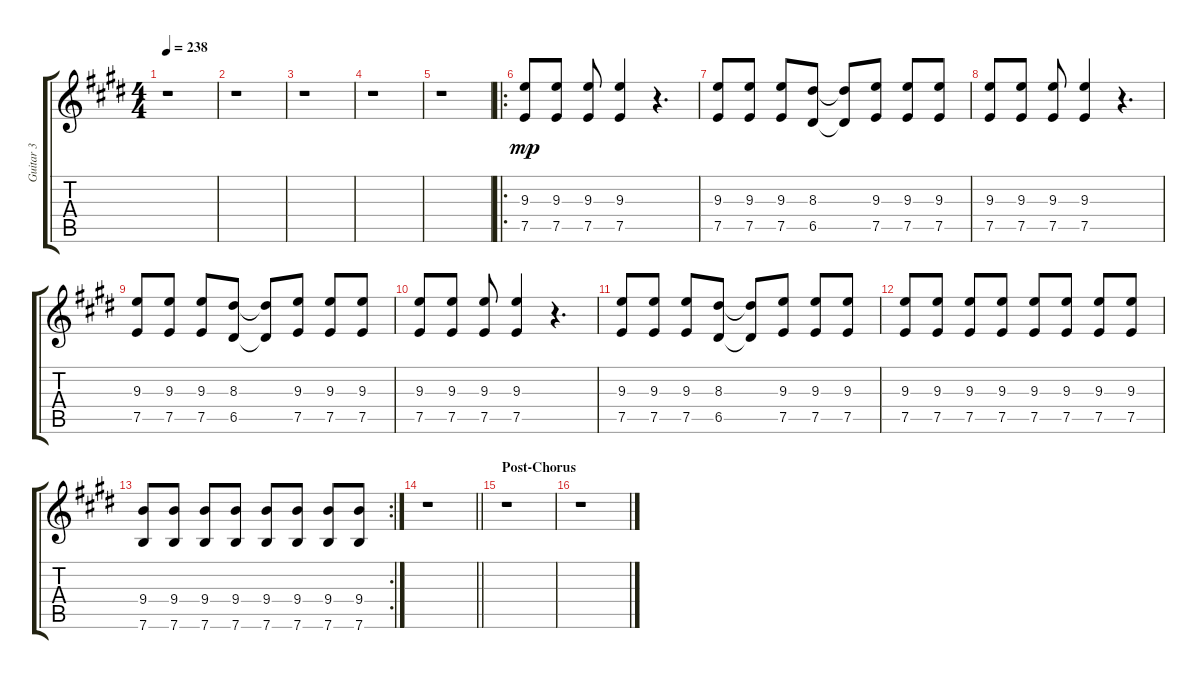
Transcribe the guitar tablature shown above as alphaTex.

\track ("Guitar 3" "Guitar 3") {instrument distortionguitar}
\staff {score tabs}
\tuning (E4 B3 G3 D3 A2 E2) {hide}
\ts (4 4)
\tempo 238
\clef g2
\ks c#minor
r.1{dy mp} |
\ks e
r.1 |
\ks c#minor
r.1 |
r.1 |
r.1 |
\ro
\ks e
(9.3 7.5).8 (9.3 7.5).8 (9.3 7.5).8 (9.3 7.5).4 r.4{d} |
\ks c#minor
(9.3 7.5).8 (9.3 7.5).8 (9.3 7.5).8 (8.3 6.5).8 (8.3{t} 6.5{t}).8 (9.3 7.5).8 (9.3 7.5).8 (9.3 7.5).8 |
(9.3 7.5).8 (9.3 7.5).8 (9.3 7.5).8 (9.3 7.5).4 r.4{d} |
(9.3 7.5).8 (9.3 7.5).8 (9.3 7.5).8 (8.3 6.5).8 (8.3{t} 6.5{t}).8 (9.3 7.5).8 (9.3 7.5).8 (9.3 7.5).8 |
\ks e
(9.3 7.5).8 (9.3 7.5).8 (9.3 7.5).8 (9.3 7.5).4 r.4{d} |
\ks c#minor
(9.3 7.5).8 (9.3 7.5).8 (9.3 7.5).8 (8.3 6.5).8 (8.3{t} 6.5{t}).8 (9.3 7.5).8 (9.3 7.5).8 (9.3 7.5).8 |
(9.3 7.5).8 (9.3 7.5).8 (9.3 7.5).8 (9.3 7.5).8 (9.3 7.5).8 (9.3 7.5).8 (9.3 7.5).8 (9.3 7.5).8 |
\rc 2
(9.4 7.6).8 (9.4 7.6).8 (9.4 7.6).8 (9.4 7.6).8 (9.4 7.6).8 (9.4 7.6).8 (9.4 7.6).8 (9.4 7.6).8 |
\barLineRight lightlight
\ks e
r.1 |
\section ("" "Post-Chorus")
\ks c#minor
r.1 |
r.1
